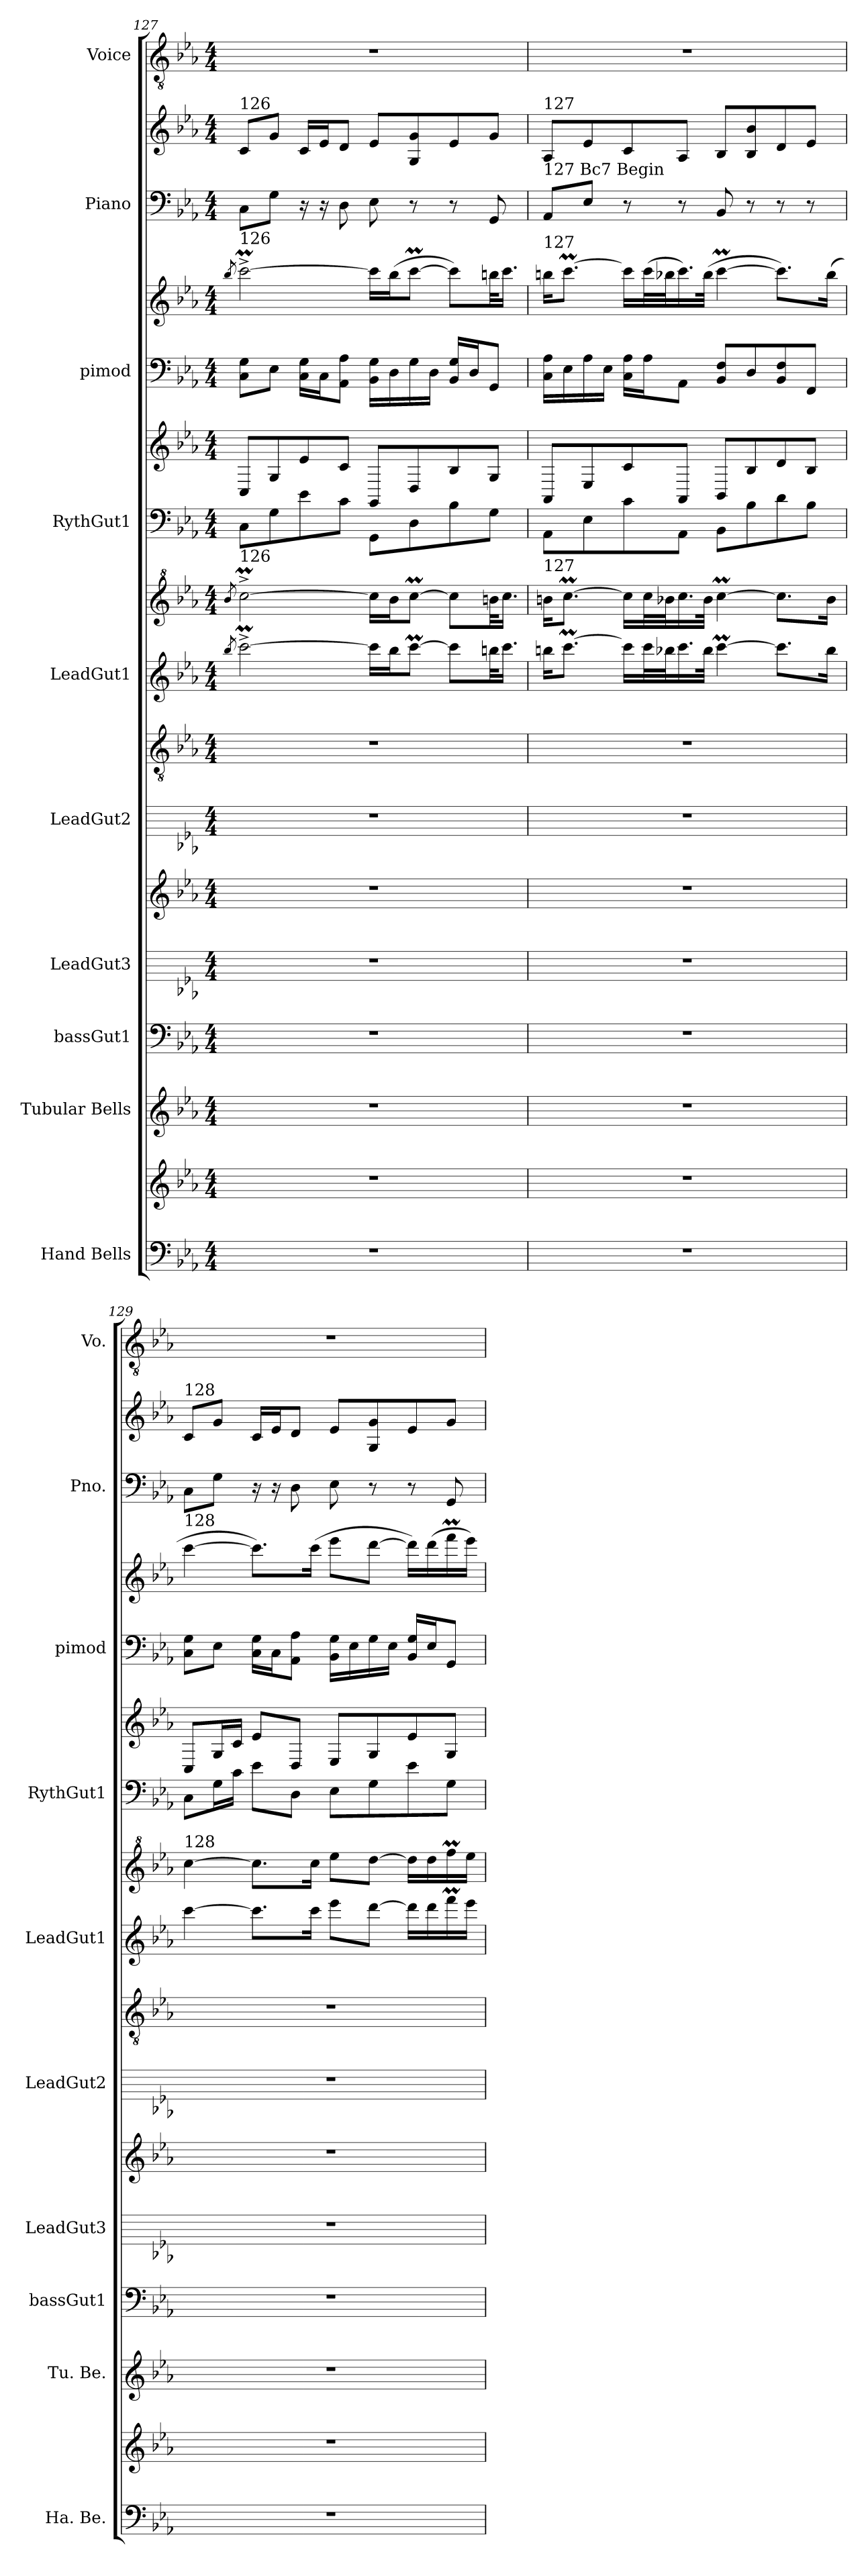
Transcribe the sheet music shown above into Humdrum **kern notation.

**kern	**kern	**kern	**kern	**kern	**kern	**kern	**kern	**kern	**kern	**kern	**kern	**kern	**kern	**kern	**kern	**kern
*part10	*part10	*part9	*part8	*part7	*part7	*part6	*part6	*part5	*part5	*part4	*part4	*part3	*part3	*part2	*part2	*part1
*staff17	*staff16	*staff15	*staff14	*staff13	*staff12	*staff11	*staff10	*staff9	*staff8	*staff7	*staff6	*staff5	*staff4	*staff3	*staff2	*staff1
*I"Hand Bells	*	*I"Tubular Bells	*I"bassGut1	*I"LeadGut3	*	*I"LeadGut2	*	*I"LeadGut1	*	*I"RythGut1	*	*I"pimod	*	*I"Piano	*	*I"Voice
*I'Ha. Be.	*	*I'Tu. Be.	*I'bassGut1	*I'LeadGut3	*	*I'LeadGut2	*	*I'LeadGut1	*	*I'RythGut1	*	*I'pimod	*	*I'Pno.	*	*I'Vo.
*clefF4	*clefG2	*clefG2	*clefF4	*	*clefG2	*	*clefGv2	*	*clefG^2	*	*clefG2	*clefF4	*clefG2	*clefF4	*clefG2	*clefGv2
*k[b-e-a-]	*k[b-e-a-]	*k[b-e-a-]	*k[b-e-a-]	*k[b-e-a-]	*k[b-e-a-]	*k[b-e-a-]	*k[b-e-a-]	*k[b-e-a-]	*k[b-e-a-]	*k[b-e-a-]	*k[b-e-a-]	*k[b-e-a-]	*k[b-e-a-]	*k[b-e-a-]	*k[b-e-a-]	*k[b-e-a-]
*M4/4	*M4/4	*M4/4	*M4/4	*M4/4	*M4/4	*M4/4	*M4/4	*M4/4	*M4/4	*M4/4	*M4/4	*M4/4	*M4/4	*M4/4	*M4/4	*M4/4
=127	=127	=127	=127	=127	=127	=127	=127	=127	=127	=127	=127	=127	=127	=127	=127	=127
.	.	.	.	.	.	.	.	8qbb-/	8qbb-/	.	.	.	8qbb-/	.	.	.
!	!	!	!	!	!	!	!	!	!	!	!	!	!	!	!LO:TX:a:t=126	!
!	!	!	!	!	!	!	!	!	!	!	!	!	!LO:TX:a:t=126	!	!	!
!	!	!	!	!	!	!	!	!	!LO:TX:a:t=126	!	!	!	!	!	!	!
1r	1r	1r	1r	1r	1r	1r	1r	[2cccM^\	[2cccM^\	8C\L	8C/L	8C\ 8G\L	[2cccM^\	8C\L	8c/L	1r
.	.	.	.	.	.	.	.	.	.	8G\	8G/	8E-\J	.	8G\J	8g/J	.
.	.	.	.	.	.	.	.	.	.	8e-\	8e-/	16C\ 16G\LL	.	16r	16c/LL	.
.	.	.	.	.	.	.	.	.	.	.	.	16C\J	.	16r	16e-/J	.
.	.	.	.	.	.	.	.	.	.	8c\J	8c/J	8AA-\ 8A-\J	.	8D\	8d/J	.
.	.	.	.	.	.	.	.	16ccc\LL]	16ccc\LL]	8GG\L	8GG/L	16BB-\ 16G\LL	16ccc\LL]	8E-\	8e-/L	.
.	.	.	.	.	.	.	.	16bb-\J	16bb-\J	.	.	16D\	(16bb-\J	.	.	.
.	.	.	.	.	.	.	.	[8cccM\J	[8cccM\J	8D\	8D/	16G\	[8cccM\J	8r	8G/ 8g/	.
.	.	.	.	.	.	.	.	.	.	.	.	16D\JJ	.	.	.	.
.	.	.	.	.	.	.	.	8ccc\L]	8ccc\L]	8B-\	8B-/	16BB-/ 16G/LL	8ccc\L])	8r	8e-/	.
.	.	.	.	.	.	.	.	.	.	.	.	16D/J	.	.	.	.
.	.	.	.	.	.	.	.	32bb\KL	32bbn\KL	8G\J	8G/J	8GG/J	32bbn\KL	8GG/	8g/J	.
.	.	.	.	.	.	.	.	16.ccc\JJ	16.ccc\JJ	.	.	.	16.ccc\JJ	.	.	.
=128	=128	=128	=128	=128	=128	=128	=128	=128	=128	=128	=128	=128	=128	=128	=128	=128
!	!	!	!	!	!	!	!	!	!	!	!	!	!	!	!LO:TX:a:t=127	!
!	!	!	!	!	!	!	!	!	!	!	!	!	!	!LO:TX:a:t=127 Bc7 Begin	!	!
!	!	!	!	!	!	!	!	!	!	!	!	!	!LO:TX:a:t=127	!	!	!
!	!	!	!	!	!	!	!	!	!LO:TX:a:t=127	!	!	!	!	!	!	!
1r	1r	1r	1r	1r	1r	1r	1r	16bb\KL	16bbn\KL	8AA-\L	8AA-/L	16C\ 16A-\LL	16bbn\KL	8AA-/L	8A-/L	1r
.	.	.	.	.	.	.	.	[8.cccM\J	[8.cccM\J	.	.	16E-\	[8.cccM\J	.	.	.
.	.	.	.	.	.	.	.	.	.	8E-\	8E-/	16A-\	.	8E-/J	8e-/	.
.	.	.	.	.	.	.	.	.	.	.	.	16E-\JJ	.	.	.	.
.	.	.	.	.	.	.	.	16ccc\LL]	16ccc\LL]	8c\	8c/	16C\ 16A-\LL	16ccc\LL]	8r	8c/	.
.	.	.	.	.	.	.	.	32ccc\L	32ccc\L	.	.	16A-\J	(32ccc\L	.	.	.
.	.	.	.	.	.	.	.	32bb-\J	32bb-X\J	.	.	.	32bb-X\J	.	.	.
.	.	.	.	.	.	.	.	16.ccc\	16.ccc\	8AA-\J	8AA-/J	8AA-\J	16.ccc\)	8r	8A-/J	.
.	.	.	.	.	.	.	.	32bb-\JJk	32bb-\JJk	.	.	.	(32bb-\JJk	.	.	.
.	.	.	.	.	.	.	.	[4cccM\	[4cccM\	8BB-\L	8BB-/L	8BB-/ 8F/L	[4cccM\	8BB-/	8B-/L	.
.	.	.	.	.	.	.	.	.	.	8B-\	8B-/	8D/	.	8r	8B-/ 8b-/	.
.	.	.	.	.	.	.	.	8.ccc\L]	8.ccc\L]	8d\	8d/	8BB-/ 8F/	8.ccc\L])	8r	8d/	.
.	.	.	.	.	.	.	.	.	.	8B-\J	8B-/J	8FF/J	.	8r	8e-/J	.
.	.	.	.	.	.	.	.	16bb-\Jk	16bb-\Jk	.	.	.	(16bb-\Jk	.	.	.
!!LO:PB:g=z
=129	=129	=129	=129	=129	=129	=129	=129	=129	=129	=129	=129	=129	=129	=129	=129	=129
!	!	!	!	!	!	!	!	!	!	!	!	!	!	!	!LO:TX:a:t=128	!
!	!	!	!	!	!	!	!	!	!	!	!	!	!LO:TX:a:t=128	!	!	!
!	!	!	!	!	!	!	!	!	!LO:TX:a:t=128	!	!	!	!	!	!	!
1r	1r	1r	1r	1r	1r	1r	1r	[4ccc\	[4ccc\	8C\L	8C/L	8C\ 8G\L	[4ccc\	8C\L	8c/L	1r
.	.	.	.	.	.	.	.	.	.	16G\L	16G/L	8E-\J	.	8G\J	8g/J	.
.	.	.	.	.	.	.	.	.	.	16c\JJ	16c/JJ	.	.	.	.	.
.	.	.	.	.	.	.	.	8.ccc\L]	8.ccc\L]	8e-\L	8e-/L	16C\ 16G\LL	8.ccc\L])	16r	16c/LL	.
.	.	.	.	.	.	.	.	.	.	.	.	16C\J	.	16r	16e-/J	.
.	.	.	.	.	.	.	.	.	.	8D\J	8D/J	8AA-\ 8A-\J	.	8D\	8d/J	.
.	.	.	.	.	.	.	.	16ccc\Jk	16ccc\Jk	.	.	.	(16ccc\Jk	.	.	.
.	.	.	.	.	.	.	.	8eee-\L	8eee-\L	8E-\L	8E-/L	16BB-\ 16G\LL	8eee-\L	8E-\	8e-/L	.
.	.	.	.	.	.	.	.	.	.	.	.	16E-\	.	.	.	.
.	.	.	.	.	.	.	.	[8ddd\J	[8ddd\J	8G\	8G/	16G\	[8ddd\J	8r	8G/ 8g/	.
.	.	.	.	.	.	.	.	.	.	.	.	16E-\JJ	.	.	.	.
.	.	.	.	.	.	.	.	16ddd\LL]	16ddd\LL]	8e-\	8e-/	16BB-/ 16G/LL	16ddd\LL])	8r	8e-/	.
.	.	.	.	.	.	.	.	16ddd\	16ddd\	.	.	16E-/J	(16ddd\	.	.	.
.	.	.	.	.	.	.	.	16fffM\	16fffM\	8G\J	8G/J	8GG/J	16fffM\	8GG/	8g/J	.
.	.	.	.	.	.	.	.	16eee-\JJ	16eee-\JJ	.	.	.	16eee-\JJ)	.	.	.
=	=	=	=	=	=	=	=	=	=	=	=	=	=	=	=	=
*-	*-	*-	*-	*-	*-	*-	*-	*-	*-	*-	*-	*-	*-	*-	*-	*-
